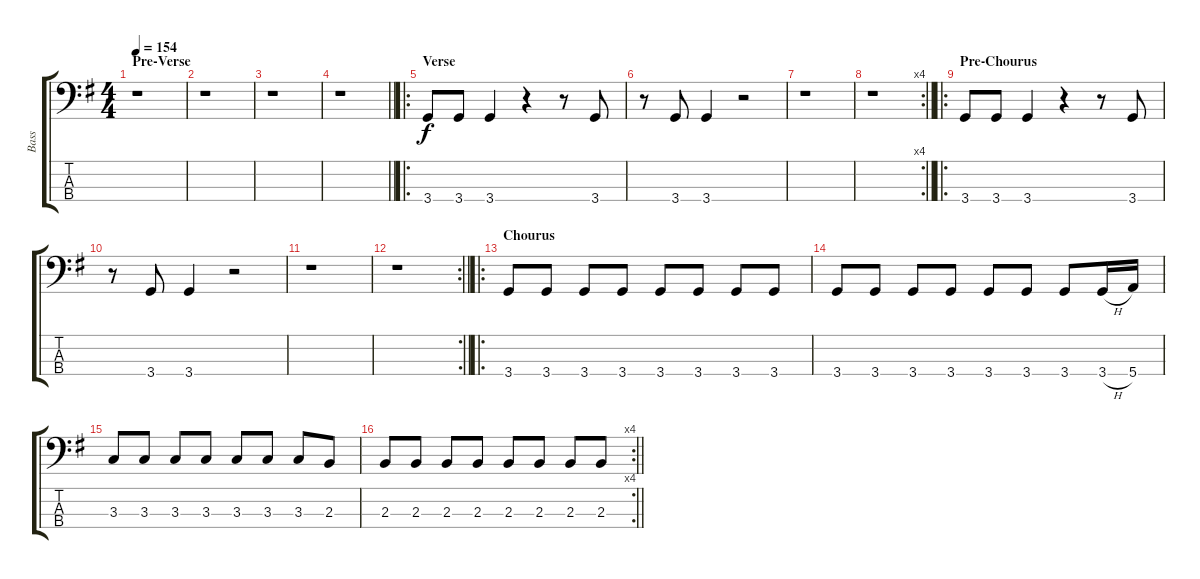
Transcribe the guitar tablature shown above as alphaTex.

\track ("Bass" "Bass") {instrument electricbassfinger}
\staff {score tabs}
\tuning (G2 D2 A1 E1) {hide}
\ts (4 4)
\section ("" "Pre-Verse")
\tempo 154
\clef f4
\ks g
r.1{dy f} |
r.1 |
r.1 |
\barLineRight lightlight
r.1 |
\ro
\section ("" "Verse")
3.4.8 3.4.8 3.4.4 r.4 r.8 3.4.8 |
r.8 3.4.8 3.4.4 r.2 |
r.1 |
\rc 4
\barLineRight lightlight
r.1 |
\ro
\section ("" "Pre-Chourus")
3.4.8 3.4.8 3.4.4 r.4 r.8 3.4.8 |
r.8 3.4.8 3.4.4 r.2 |
r.1 |
\rc 2
\barLineRight lightlight
r.1 |
\ro
\section ("" "Chourus")
3.4.8 3.4.8 3.4.8 3.4.8 3.4.8 3.4.8 3.4.8 3.4.8 |
3.4.8 3.4.8 3.4.8 3.4.8 3.4.8 3.4.8 3.4.8 3.4{h}.16 5.4.16 |
3.3.8 3.3.8 3.3.8 3.3.8 3.3.8 3.3.8 3.3.8 2.3.8 |
\rc 4
\barLineRight lightlight
2.3.8 2.3.8 2.3.8 2.3.8 2.3.8 2.3.8 2.3.8 2.3.8
